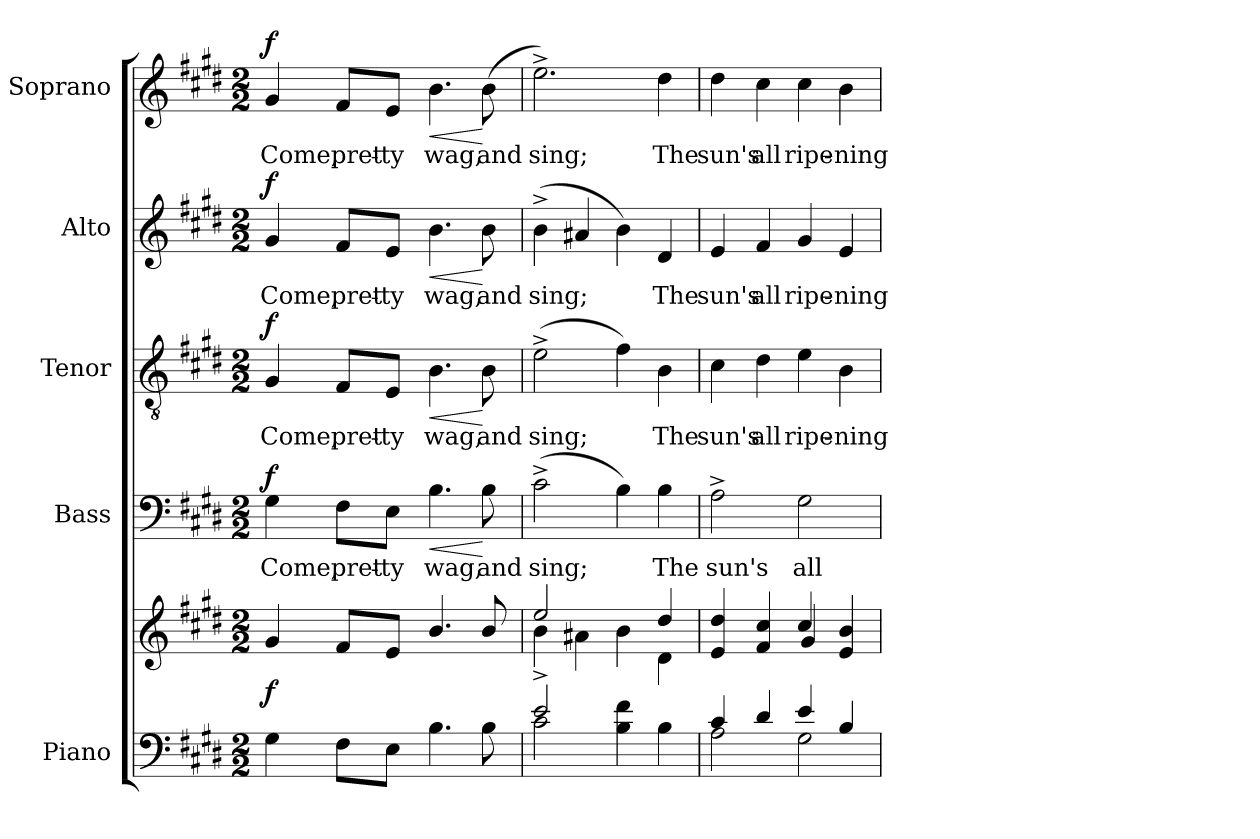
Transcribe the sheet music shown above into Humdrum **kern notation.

**kern	**kern	**dynam	**kern	**text	**dynam	**kern	**text	**dynam	**kern	**text	**dynam	**kern	**text	**dynam
*part5	*part5	*part5	*part4	*part4	*part4	*part3	*part3	*part3	*part2	*part2	*part2	*part1	*part1	*part1
*staff6	*staff5	*staff5/6	*staff4	*staff4	*staff4	*staff3	*staff3	*staff3	*staff2	*staff2	*staff2	*staff1	*staff1	*staff1
*I"Piano	*	*	*I"Bass	*	*	*I"Tenor	*	*	*I"Alto	*	*	*I"Soprano	*	*
*I'Pno.	*	*	*I'B.	*	*	*I'T.	*	*	*I'A.	*	*	*I'S.	*	*
!!LO:PB:g=z
*clefF4	*clefG2	*	*clefF4	*	*	*clefGv2	*	*	*clefG2	*	*	*clefG2	*	*
*	*	*	*	*	*	*ITrd7c12	*	*	*	*	*	*	*	*
*k[f#c#g#d#]	*k[f#c#g#d#]	*	*k[f#c#g#d#]	*	*	*k[f#c#g#d#]	*	*	*k[f#c#g#d#]	*	*	*k[f#c#g#d#]	*	*
*E:	*E:	*	*E:	*	*	*E:	*	*	*E:	*	*	*E:	*	*
*M2/2	*M2/2	*	*M2/2	*	*	*M2/2	*	*	*M2/2	*	*	*M2/2	*	*
*MM120	*MM120	*	*MM120	*	*	*MM120	*	*	*MM120	*	*	*MM120	*	*
=1	=1	=1	=1	=1	=1	=1	=1	=1	=1	=1	=1	=1	=1	=1
!	!	!	!	!LO:LY:b:color=#000000	!	!	!	!	!	!	!	!	!	!
!	!	!	!	!	!	!	!LO:LY:b:color=#000000	!	!	!	!	!	!	!
!	!	!	!	!	!	!	!	!	!	!LO:LY:b:color=#000000	!	!	!	!
!	!	!	!	!	!	!	!	!	!	!	!	!LO:TX:a:B:t=Allegro alla breve	!	!
!	!LO:TX:a:B:t=Allegro alla breve	!	!	!	!	!	!	!	!	!	!	!	!	!
!	!	!	!	!	!	!	!	!	!	!	!	!	!LO:LY:b:color=#000000	!
*	*^	*	*	*	*	*	*	*	*	*	*	*^	*	*
4G#i\	4g#i/	4ryy	f	4G#i\	Come,	f	4GG#i/	Come,	f	4g#i/	Come,	f	4g#i/	4ryy	Come,	f
!	!	!	!	!	!LO:LY:b:color=#000000	!	!	!	!	!	!	!	!	!	!	!
!	!	!	!	!	!	!	!	!LO:LY:b:color=#000000	!	!	!	!	!	!	!	!
!	!	!	!	!	!	!	!	!	!	!	!LO:LY:b:color=#000000	!	!	!	!	!
!	!	!	!	!	!	!	!	!	!	!	!	!	!	!	!LO:LY:b:color=#000000	!
8F#i\L	8f#i/L	8ryy	.	8F#i\L	pret-	.	8FF#i/L	pret-	.	8f#i/L	pret-	.	8f#i/L	8ryy	pret-	.
!	!	!	!	!	!LO:LY:b:color=#000000	!	!	!	!	!	!	!	!	!	!	!
!	!	!	!	!	!	!	!	!LO:LY:b:color=#000000	!	!	!	!	!	!	!	!
!	!	!	!	!	!	!	!	!	!	!	!LO:LY:b:color=#000000	!	!	!	!	!
!	!	!	!	!	!	!	!	!	!	!	!	!	!	!	!LO:LY:b:color=#000000	!
8Ei\J	8ei/J	32ryy	.	8Ei\J	-ty	.	8EEi/J	-ty	.	8ei/J	-ty	.	8ei/J	32ryy	-ty	.
.	.	64ryy	.	.	.	.	.	.	.	.	.	.	.	64ryy	.	.
.	.	256..ryy	.	.	.	.	.	.	.	.	.	.	.	256..ryy	.	.
*	*MM200	*	*	*	*	*	*	*	*	*	*	*	*MM200	*	*	*
.	.	2ryy	.	.	.	.	.	.	.	.	.	.	.	2ryy	.	.
!	!	!	!	!	!LO:LY:b:color=#000000	!LO:HP:b	!	!	!	!	!	!	!	!	!	!
!	!	!	!	!	!	!	!	!LO:LY:b:color=#000000	!LO:HP:b	!	!	!	!	!	!	!
!	!	!	!	!	!	!	!	!	!	!	!LO:LY:b:color=#000000	!LO:HP:b	!	!	!	!
!	!	!	!	!	!	!	!	!	!	!	!	!	!	!	!LO:LY:b:color=#000000	!LO:HP:b
4.Bi\	4.bi/	.	.	4.Bi\	wag,	<	4.BBi\	wag,	<	4.bi\	wag,	<	4.bi\	.	wag,	<
!	!	!	!	!	!LO:LY:b:color=#000000	!	!	!	!	!	!	!	!	!	!	!
!	!	!	!	!	!	!	!	!LO:LY:b:color=#000000	!	!	!	!	!	!	!	!
!	!	!	!	!	!	!	!	!	!	!	!LO:LY:b:color=#000000	!	!	!	!	!
!	!	!	!	!	!	!	!	!	!	!	!	!	!	!	!LO:LY:b:color=#000000	!
8Bi\	8bi/	.	.	8Bi\	and	[	8BBi\	and	[	8bi\	and	[	(8bi\	.	and	[
.	.	16ryy	.	.	.	.	.	.	.	.	.	.	.	16ryy	.	.
.	.	128ryy	.	.	.	.	.	.	.	.	.	.	.	128ryy	.	.
.	.	1024ryy	.	.	.	.	.	.	.	.	.	.	.	1024ryy	.	.
*	*	*	*	*	*	*	*	*	*	*	*	*	*v	*v	*	*
=2	=2	=2	=2	=2	=2	=2	=2	=2	=2	=2	=2	=2	=2	=2	=2
*^	*	*	*	*	*	*	*	*	*	*	*	*	*	*	*
*	*	*	*	*	*	*	*	*	*	*	*	*	*	*^	*	*
!	!	!	!	!	!	!LO:LY:b:color=#000000	!	!	!	!	!	!	!	!	!	!	!
*	*	*	*	*	*	*	*	*	*	*	*	*	*	*v	*v	*	*
*	*	*	*	*	*	*	*	*	*	*	*	*	*	*^	*	*
!	!	!	!	!	!	!	!	!	!LO:LY:b:color=#000000	!	!	!	!	!	!	!	!
*	*	*	*	*	*	*	*	*	*	*	*	*	*	*v	*v	*	*
*	*	*	*	*	*	*	*	*	*	*	*	*	*	*^	*	*
!	!	!	!	!	!	!	!	!	!	!	!	!LO:LY:b:color=#000000	!	!	!	!	!
*	*	*	*	*	*	*	*	*	*	*	*	*	*	*v	*v	*	*
*	*	*	*	*	*	*	*	*	*	*	*	*	*	*^	*	*
!	!	!	!	!	!	!	!	!	!	!	!	!	!	!	!	!LO:LY:b:color=#000000	!
*	*	*	*	*	*	*	*	*	*	*	*	*	*	*v	*v	*	*
2e^i/	2c#i\	2eei/	4bi\	.	(2c#^i\	sing;	.	(2E^i\	sing;	.	(4b^i\	sing;	.	2.ee^i\)	sing;	.
.	.	.	4a#Xi\	.	.	.	.	.	.	.	4a#Xi/	.	.	.	.	.
4Bi\ 4f#i	2ryy	4ryy	4bi\	.	4Bi\)	.	.	4F#i\)	.	.	4bi\)	.	.	.	.	.
!	!	!	!	!	!	!LO:LY:b:color=#000000	!	!	!	!	!	!	!	!	!	!
!	!	!	!	!	!	!	!	!	!LO:LY:b:color=#000000	!	!	!	!	!	!	!
!	!	!	!	!	!	!	!	!	!	!	!	!LO:LY:b:color=#000000	!	!	!	!
!	!	!	!	!	!	!	!	!	!	!	!	!	!	!	!LO:LY:b:color=#000000	!
4Bi\	.	4dd#i/	4d#i\	.	4Bi\	The	.	4BBi\	The	.	4d#i/	The	.	4dd#i\	The	.
=3	=3	=3	=3	=3	=3	=3	=3	=3	=3	=3	=3	=3	=3	=3	=3	=3
!	!	!	!	!	!	!LO:LY:b:color=#000000	!	!	!	!	!	!	!	!	!	!
!	!	!	!	!	!	!	!	!	!LO:LY:b:color=#000000	!	!	!	!	!	!	!
!	!	!	!	!	!	!	!	!	!	!	!	!LO:LY:b:color=#000000	!	!	!	!
!	!	!	!	!	!	!	!	!	!	!	!	!	!	!	!LO:LY:b:color=#000000	!
4c#i/	2Ai\	4ei/ 4dd#i	2ryy	.	2A^i\	sun's	.	4C#i\	sun's	.	4ei/	sun's	.	4dd#i\	sun's	.
!	!	!	!	!	!	!	!	!	!LO:LY:b:color=#000000	!	!	!	!	!	!	!
!	!	!	!	!	!	!	!	!	!	!	!	!LO:LY:b:color=#000000	!	!	!	!
!	!	!	!	!	!	!	!	!	!	!	!	!	!	!	!LO:LY:b:color=#000000	!
4d#i/	.	4f#i/ 4cc#i	.	.	.	.	.	4D#i\	all	.	4f#i/	all	.	4cc#i\	all	.
!	!	!	!	!	!	!LO:LY:b:color=#000000	!	!	!	!	!	!	!	!	!	!
!	!	!	!	!	!	!	!	!	!LO:LY:b:color=#000000	!	!	!	!	!	!	!
!	!	!	!	!	!	!	!	!	!	!	!	!LO:LY:b:color=#000000	!	!	!	!
!	!	!	!	!	!	!	!	!	!	!	!	!	!	!	!LO:LY:b:color=#000000	!
4ei/	2G#i\	4cc#i/	4g#i/	.	2G#i\	all	.	4Ei\	ripe-	.	4g#i/	ripe-	.	4cc#i\	ripe-	.
!	!	!	!	!	!	!	!	!	!LO:LY:b:color=#000000	!	!	!	!	!	!	!
!	!	!	!	!	!	!	!	!	!	!	!	!LO:LY:b:color=#000000	!	!	!	!
!	!	!	!	!	!	!	!	!	!	!	!	!	!	!	!LO:LY:b:color=#000000	!
4Bi/	.	4ei/ 4bi	4ryy	.	.	.	.	4BBi\	-ning	.	4ei/	-ning	.	4bi\	-ning	.
*v	*v	*	*	*	*	*	*	*	*	*	*	*	*	*	*	*
*	*v	*v	*	*	*	*	*	*	*	*	*	*	*	*	*
=	=	=	=	=	=	=	=	=	=	=	=	=	=	=
*-	*-	*-	*-	*-	*-	*-	*-	*-	*-	*-	*-	*-	*-	*-
